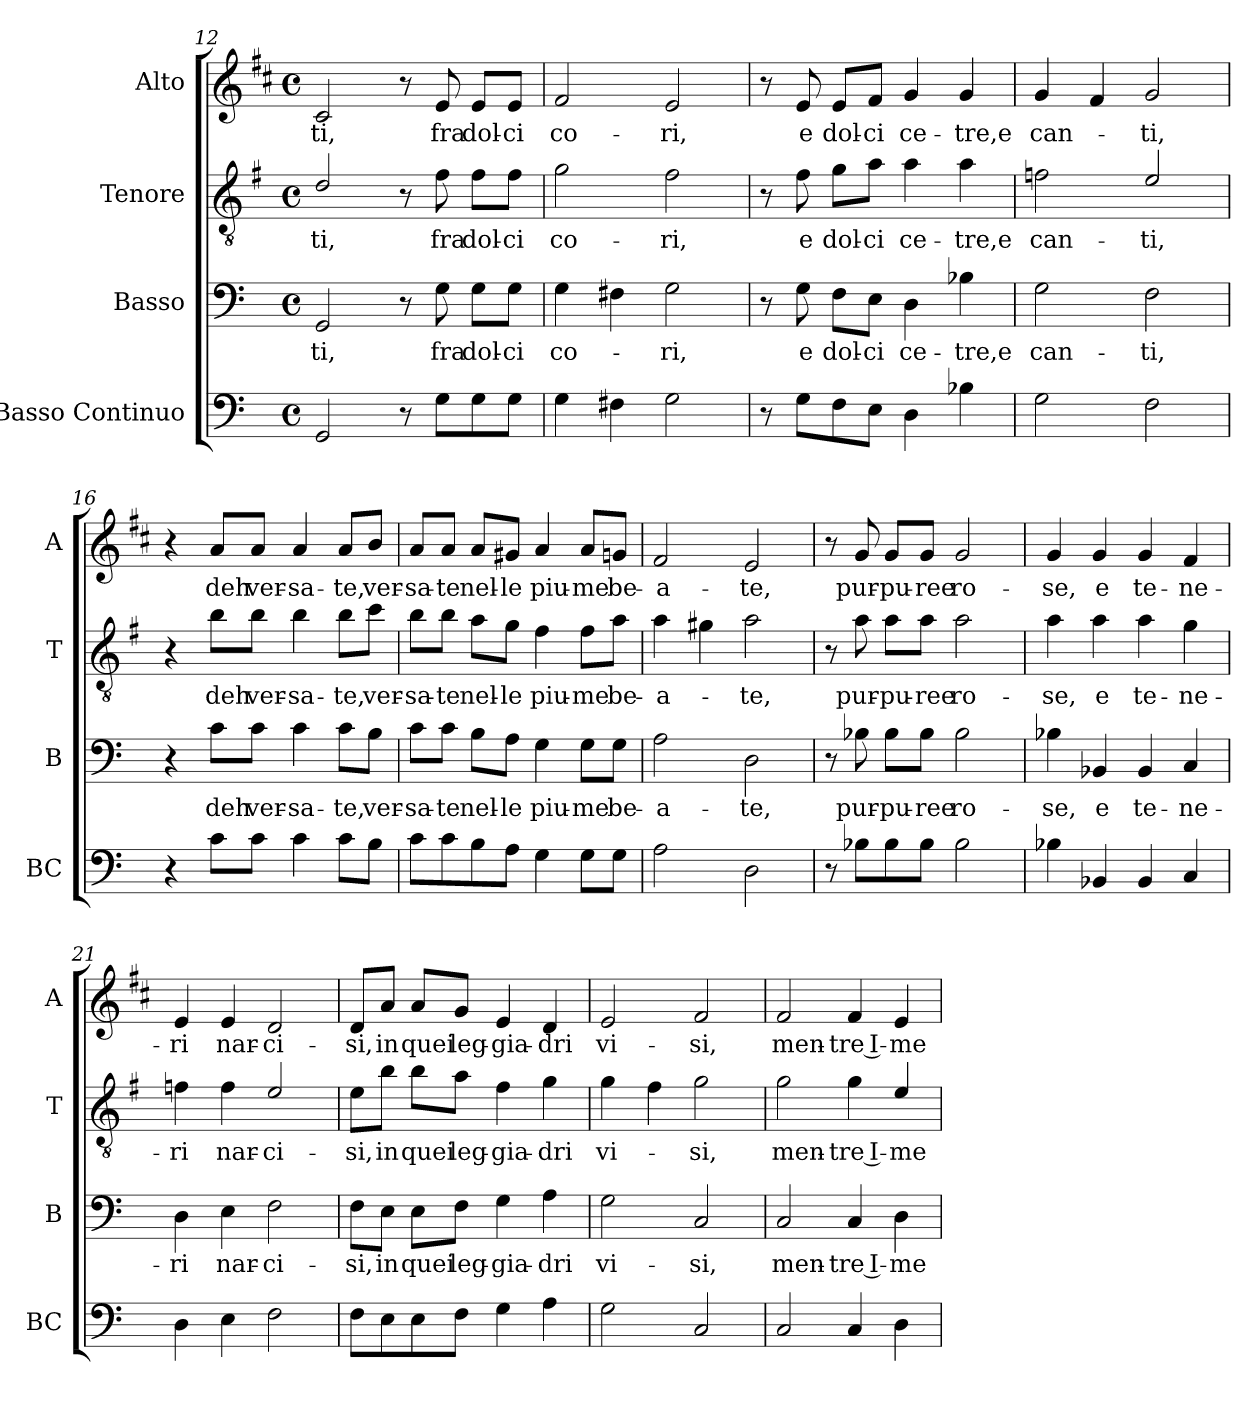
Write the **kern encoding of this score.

**kern	**kern	**text	**kern	**text	**kern	**text
*part4	*part3	*part3	*part2	*part2	*part1	*part1
*staff4	*staff3	*staff3	*staff2	*staff2	*staff1	*staff1
*I"Basso Continuo	*I"Basso	*	*I"Tenore	*	*I"Alto	*
*I'BC	*I'B	*	*I'T	*	*I'A	*
!!LO:LB:g=z
*clefF4	*clefF4	*	*clefGv2	*	*clefG2	*
*	*	*	*ITrd4c7	*	*ITrd1c2	*
*k[]	*k[]	*	*k[]	*	*k[]	*
*C:	*C:	*	*C:	*	*C:	*
*M4/4	*M4/4	*	*M4/4	*	*M4/4	*
*met(c)	*met(c)	*	*met(c)	*	*met(c)	*
=12	=12	=12	=12	=12	=12	=12
!	!	!LO:LY:b	!	!LO:LY:b	!	!LO:LY:b
2GG/	2GG/	-ti,	2G/	-ti,	2B/	-ti,
8r	8r	.	8r	.	8r	.
!	!	!LO:LY:b	!	!LO:LY:b	!	!LO:LY:b
8G\L	8G\	fra	8B\	fra	8d/	fra
!	!	!LO:LY:b	!	!LO:LY:b	!	!LO:LY:b
8G\	8G\L	dol-	8B\L	dol-	8d/L	dol-
!	!	!LO:LY:b	!	!LO:LY:b	!	!LO:LY:b
8G\J	8G\J	-ci	8B\J	-ci	8d/J	-ci
=13	=13	=13	=13	=13	=13	=13
!	!	!LO:LY:b	!	!LO:LY:b	!	!LO:LY:b
4G\	4G\	co-	2c\	co-	2e/	co-
4F#X\	4F#X\	.	.	.	.	.
!	!	!LO:LY:b	!	!LO:LY:b	!	!LO:LY:b
2G\	2G\	-ri,	2B\	-ri,	2d/	-ri,
=14	=14	=14	=14	=14	=14	=14
8r	8r	.	8r	.	8r	.
!	!	!LO:LY:b	!	!LO:LY:b	!	!LO:LY:b
8G\L	8G\	e	8B\	e	8d/	e
!	!	!LO:LY:b	!	!LO:LY:b	!	!LO:LY:b
8F\	8F\L	dol-	8c\L	dol-	8d/L	dol-
!	!	!LO:LY:b	!	!LO:LY:b	!	!LO:LY:b
8E\J	8E\J	-ci	8d\J	-ci	8e/J	-ci
!	!	!LO:LY:b	!	!LO:LY:b	!	!LO:LY:b
4D\	4D\	ce-	4d\	ce-	4f/	ce-
!	!	!LO:LY:b	!	!LO:LY:b	!	!LO:LY:b
4B-X\	4B-X\	-tre,e	4d\	-tre,e	4f/	-tre,e
=15	=15	=15	=15	=15	=15	=15
!	!	!LO:LY:b	!	!LO:LY:b	!	!LO:LY:b
2G\	2G\	can-	2B-X\	can-	4f/	can-
.	.	.	.	.	4e/	.
!	!	!LO:LY:b	!	!LO:LY:b	!	!LO:LY:b
2F\	2F\	-ti,	2A/	-ti,	2f/	-ti,
=16	=16	=16	=16	=16	=16	=16
4r	4r	.	4r	.	4r	.
!	!	!LO:LY:b	!	!LO:LY:b	!	!LO:LY:b
8c\L	8c\L	deh	8e\L	deh	8g/L	deh
!	!	!LO:LY:b	!	!LO:LY:b	!	!LO:LY:b
8c\J	8c\J	ver-	8e\J	ver-	8g/J	ver-
!	!	!LO:LY:b	!	!LO:LY:b	!	!LO:LY:b
4c\	4c\	-sa-	4e\	-sa-	4g/	-sa-
!	!	!LO:LY:b	!	!LO:LY:b	!	!LO:LY:b
8c\L	8c\L	-te,	8e\L	-te,	8g/L	-te,
!	!	!LO:LY:b	!	!LO:LY:b	!	!LO:LY:b
8B\J	8B\J	ver-	8f\J	ver-	8a/J	ver-
=17	=17	=17	=17	=17	=17	=17
!	!	!LO:LY:b	!	!LO:LY:b	!	!LO:LY:b
8c\L	8c\L	-sa-	8e\L	-sa-	8g/L	-sa-
!	!	!LO:LY:b	!	!LO:LY:b	!	!LO:LY:b
8c\	8c\J	-te	8e\J	-te	8g/J	-te
!	!	!LO:LY:b	!	!LO:LY:b	!	!LO:LY:b
8B\	8B\L	nel-	8d\L	nel-	8g/L	nel-
!	!	!LO:LY:b	!	!LO:LY:b	!	!LO:LY:b
8A\J	8A\J	-le	8c\J	-le	8f#X/J	-le
!	!	!LO:LY:b	!	!LO:LY:b	!	!LO:LY:b
4G\	4G\	piu-	4B\	piu-	4g/	piu-
!	!	!LO:LY:b	!	!LO:LY:b	!	!LO:LY:b
8G\L	8G\L	-me	8B\L	-me	8g/L	-me
!	!	!LO:LY:b	!	!LO:LY:b	!	!LO:LY:b
8G\J	8G\J	be-	8d\J	be-	8fn/J	be-
!!LO:PB:g=z
=18	=18	=18	=18	=18	=18	=18
!	!	!LO:LY:b	!	!LO:LY:b	!	!LO:LY:b
2A\	2A\	-a-	4d\	-a-	2e/	-a-
.	.	.	4c#X\	.	.	.
!	!	!LO:LY:b	!	!LO:LY:b	!	!LO:LY:b
2D\	2D\	-te,	2d\	-te,	2d/	-te,
=19	=19	=19	=19	=19	=19	=19
8r	8r	.	8r	.	8r	.
!	!	!LO:LY:b	!	!LO:LY:b	!	!LO:LY:b
8B-X\L	8B-X\	pur-	8d\	pur-	8f/	pur-
!	!	!LO:LY:b	!	!LO:LY:b	!	!LO:LY:b
8B-\	8B-\L	-pu-	8d\L	-pu-	8f/L	-pu-
!	!	!LO:LY:b	!	!LO:LY:b	!	!LO:LY:b
8B-\J	8B-\J	-ree	8d\J	-ree	8f/J	-ree
!	!	!LO:LY:b	!	!LO:LY:b	!	!LO:LY:b
2B-\	2B-\	ro-	2d\	ro-	2f/	ro-
=20	=20	=20	=20	=20	=20	=20
!	!	!LO:LY:b	!	!LO:LY:b	!	!LO:LY:b
4B-X\	4B-X\	-se,	4d\	-se,	4f/	-se,
!	!	!LO:LY:b	!	!LO:LY:b	!	!LO:LY:b
4BB-X/	4BB-X/	e	4d\	e	4f/	e
!	!	!LO:LY:b	!	!LO:LY:b	!	!LO:LY:b
4BB-/	4BB-/	te-	4d\	te-	4f/	te-
!	!	!LO:LY:b	!	!LO:LY:b	!	!LO:LY:b
4C/	4C/	-ne-	4c\	-ne-	4e/	-ne-
=21	=21	=21	=21	=21	=21	=21
!	!	!LO:LY:b	!	!LO:LY:b	!	!LO:LY:b
4D\	4D\	-ri	4B-X\	-ri	4d/	-ri
!	!	!LO:LY:b	!	!LO:LY:b	!	!LO:LY:b
4E\	4E\	nar-	4B-\	nar-	4d/	nar-
!	!	!LO:LY:b	!	!LO:LY:b	!	!LO:LY:b
2F\	2F\	-ci-	2A/	-ci-	2c/	-ci-
=22	=22	=22	=22	=22	=22	=22
!	!	!LO:LY:b	!	!LO:LY:b	!	!LO:LY:b
8F\L	8F\L	-si,	8A\L	-si,	8c/L	-si,
!	!	!LO:LY:b	!	!LO:LY:b	!	!LO:LY:b
8E\	8E\J	in	8e\J	in	8g/J	in
!	!	!LO:LY:b	!	!LO:LY:b	!	!LO:LY:b
8E\	8E\L	quei	8e\L	quei	8g/L	quei
!	!	!LO:LY:b	!	!LO:LY:b	!	!LO:LY:b
8F\J	8F\J	leg-	8d\J	leg-	8f/J	leg-
!	!	!LO:LY:b	!	!LO:LY:b	!	!LO:LY:b
4G\	4G\	-gia-	4B\	-gia-	4d/	-gia-
!	!	!LO:LY:b	!	!LO:LY:b	!	!LO:LY:b
4A\	4A\	-dri	4c\	-dri	4c/	-dri
=23	=23	=23	=23	=23	=23	=23
!	!	!LO:LY:b	!	!LO:LY:b	!	!LO:LY:b
2G\	2G\	vi-	4c\	vi-	2d/	vi-
.	.	.	4B\	.	.	.
!	!	!LO:LY:b	!	!LO:LY:b	!	!LO:LY:b
2C/	2C/	-si,	2c\	-si,	2e/	-si,
!!LO:LB:g=z
=24	=24	=24	=24	=24	=24	=24
!	!	!LO:LY:b	!	!LO:LY:b	!	!LO:LY:b
2C/	2C/	men-	2c\	men-	2e/	men-
!	!	!LO:LY:b	!	!LO:LY:b	!	!LO:LY:b
4C/	4C/	-tre I-	4c\	-tre I-	4e/	-tre I-
!	!	!LO:LY:b	!	!LO:LY:b	!	!LO:LY:b
4D\	4D\	-me-	4A/	-me-	4d/	-me-
=	=	=	=	=	=	=
*-	*-	*-	*-	*-	*-	*-
